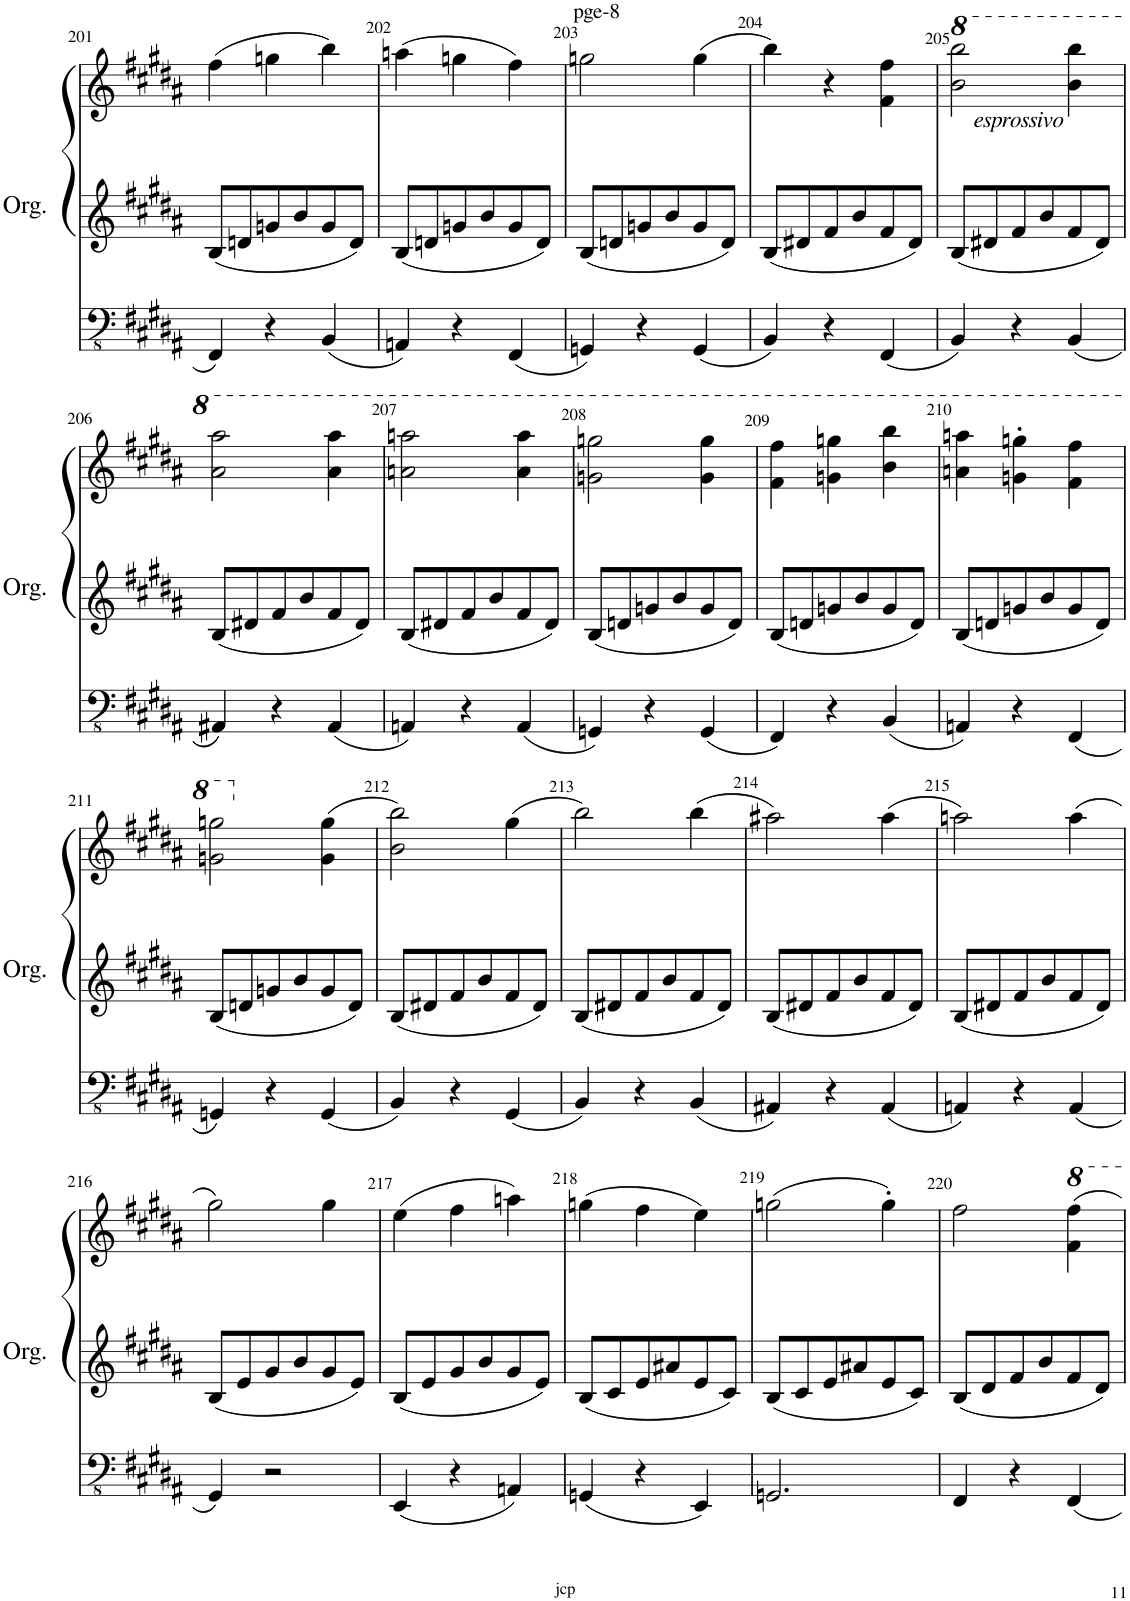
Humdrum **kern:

**kern	**kern	**kern
*part1	*part1	*part1
*staff3	*staff2	*staff1
*I"Orgue à tuyaux	*	*
*I'Org.	*	*
!!LO:PB:g=z
*clefFv4	*clefF4	*clefG2
*k[f#c#g#d#a#]	*k[f#c#g#d#a#]	*k[f#c#g#d#a#]
*M3/4	*M3/4	*M3/4
=201	=201	=201
4FFF#/	8B/L	(4ff#\
.	8dn/	.
4r	8gn/	4ggn\
.	8b/	.
4BBB/	8g/	4bb\)
.	8d/J	.
=202	=202	=202
4AAAn/	8B/L	(4aan\
.	8dn/	.
4r	8gn/	4ggn\
.	8b/	.
4FFF#/	8g/	4ff#\)
.	8d/J	.
=203	=203	=203
!	!	!LO:TX:a:t=pge-8
4GGGn/	8B/L	2ggn\
.	8dn/	.
4r	8gn/	.
.	8b/	.
4GGG/	8g/	(4gg\
.	8d/J	.
=204	=204	=204
4BBB/	8B/L	4bb\)
.	8d#X/	.
4r	8f#/	4r
.	8b/	.
4FFF#/	8f#/	4f#\ 4ff#\
.	8d#/J	.
=205	=205	=205
*	*	*8va
!	!	!LO:TX:b:i:t=esprossivo
4BBB/	8B/L	2bb\ 2bbb\
.	8d#X/	.
4r	8f#/	.
.	8b/	.
4BBB/	8f#/	4bb\ 4bbb\
.	8d#/J	.
!!LO:LB:g=z
=206	=206	=206
4AAA#X/	8B/L	2aa#\ 2aaa#\
.	8d#X/	.
4r	8f#/	.
.	8b/	.
4AAA#/	8f#/	4aa#\ 4aaa#\
.	8d#/J	.
=207	=207	=207
4AAAn/	8B/L	2aan\ 2aaan\
.	8d#X/	.
4r	8f#/	.
.	8b/	.
4AAA/	8f#/	4aa\ 4aaa\
.	8d#/J	.
=208	=208	=208
4GGGn/	8B/L	2ggn\ 2gggn\
.	8dn/	.
4r	8gn/	.
.	8b/	.
4GGG/	8g/	4gg\ 4ggg\
.	8d/J	.
=209	=209	=209
4FFF#/	8B/L	4ff#\ 4fff#\
.	8dn/	.
4r	8gn/	4ggn\ 4gggn\
.	8b/	.
4BBB/	8g/	4bb\ 4bbb\
.	8d/J	.
=210	=210	=210
4AAAn/	8B/L	4aan\ 4aaan\
.	8dn/	.
4r	8gn/	4ggn\' 4gggn\'
.	8b/	.
4FFF#/	8g/	4ff#\ 4fff#\
.	8d/J	.
!!LO:LB:g=z
=211	=211	=211
4GGGn/	8B/L	2ggn\ 2gggn\
.	8dn/	.
4r	8gn/	.
.	8b/	.
*	*	*X8va
4GGG/	8g/	(4g\ 4gg\
.	8d/J	.
=212	=212	=212
4BBB/	8B/L	2b\ 2bb\)
.	8d#X/	.
4r	8f#/	.
.	8b/	.
4GGG#/	8f#/	(4gg#\
.	8d#/J	.
=213	=213	=213
4BBB/	8B/L	2bb\)
.	8d#X/	.
4r	8f#/	.
.	8b/	.
4BBB/	8f#/	(4bb\
.	8d#/J	.
=214	=214	=214
4AAA#X/	8B/L	2aa#X\)
.	8d#X/	.
4r	8f#/	.
.	8b/	.
4AAA#/	8f#/	(4aa#\
.	8d#/J	.
=215	=215	=215
4AAAn/	8B/L	2aan\)
.	8d#X/	.
4r	8f#/	.
.	8b/	.
4AAA/	8f#/	(4aa\
.	8d#/J	.
!!LO:LB:g=z
=216	=216	=216
4GGG#/	8B/L	2gg#\)
.	8e/	.
2r	8g#/	.
.	8b/	.
.	8g#/	4gg#\
.	8e/J	.
=217	=217	=217
4EEE/	8B/L	(4ee\
.	8e/	.
4r	8g#/	4ff#\
.	8b/	.
4AAAn/	8g#/	4aan\)
.	8e/J	.
=218	=218	=218
4GGGn/	8B/L	(4ggn\
.	8c#/	.
4r	8e/	4ff#\
.	8a#X/	.
4EEE/	8e/	4ee\)
.	8c#/J	.
=219	=219	=219
2.GGGn/	8B/L	(2ggn\
.	8c#/	.
.	8e/	.
.	8a#X/	.
.	8e/	4gg'\)
.	8c#/J	.
=220	=220	=220
4FFF#/	8B/L	2ff#\
.	8d#/	.
4r	8f#/	.
.	8b/	.
4FFF#/	8f#/	4ff#\ 4fff#\
.	8d#/J	.
=	=	=
*-	*-	*-
